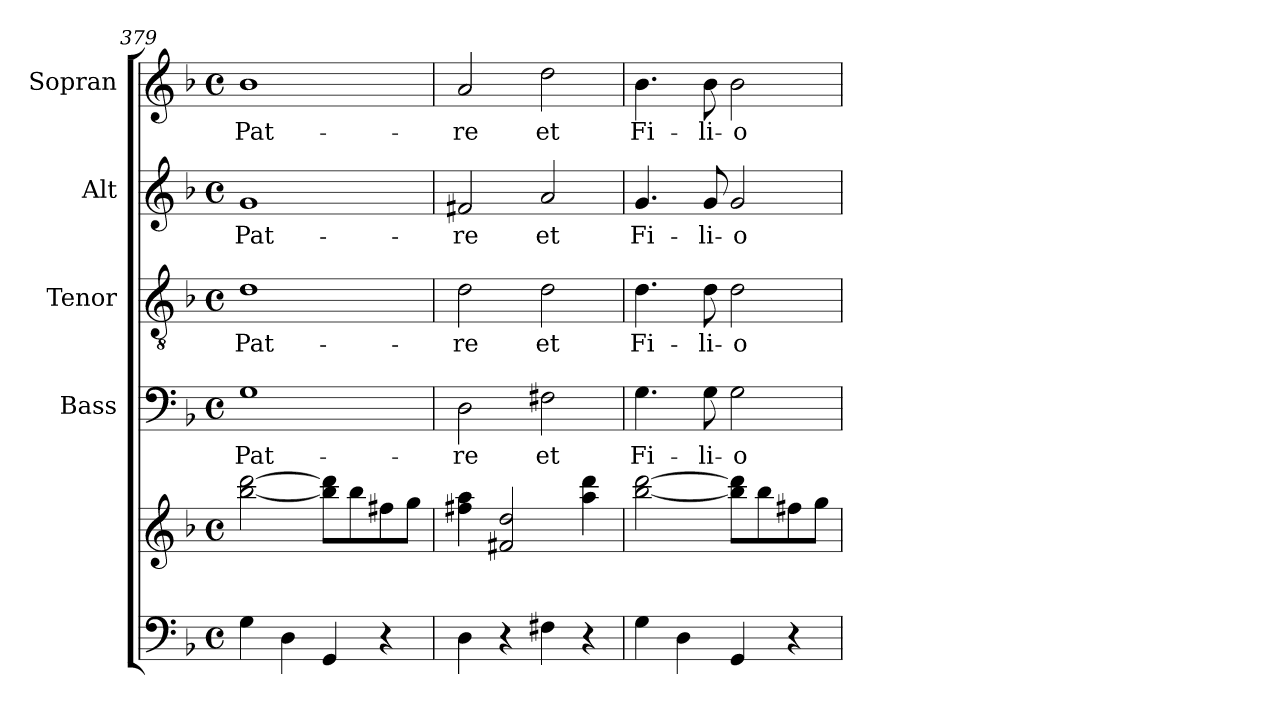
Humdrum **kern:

**kern	**kern	**kern	**text	**kern	**text	**kern	**text	**kern	**text
*part5	*part5	*part4	*part4	*part3	*part3	*part2	*part2	*part1	*part1
*staff6	*staff5	*staff4	*staff4	*staff3	*staff3	*staff2	*staff2	*staff1	*staff1
*	*	*I"Bass	*	*I"Tenor	*	*I"Alt	*	*I"Sopran	*
*	*	*I'B.	*	*I'T.	*	*I'A.	*	*I'S.	*
*clefF4	*clefG2	*clefF4	*	*clefGv2	*	*clefG2	*	*clefG2	*
*k[b-]	*k[b-]	*k[b-]	*	*k[b-]	*	*k[b-]	*	*k[b-]	*
*F:	*F:	*F:	*	*F:	*	*F:	*	*F:	*
*M4/4	*M4/4	*M4/4	*	*M4/4	*	*M4/4	*	*M4/4	*
*met(c)	*met(c)	*met(c)	*	*met(c)	*	*met(c)	*	*met(c)	*
=379	=379	=379	=379	=379	=379	=379	=379	=379	=379
!	!	!	!LO:LY:b	!	!LO:LY:b	!	!LO:LY:b	!	!LO:LY:b
4G\	[2bb-\ [2ddd\	1G	Pat-	1d	Pat-	1g	Pat-	1b-	Pat-
4D\	.	.	.	.	.	.	.	.	.
4GG/	8bb-\] 8ddd\]L	.	.	.	.	.	.	.	.
.	8bb-\	.	.	.	.	.	.	.	.
4r	8ff#X\	.	.	.	.	.	.	.	.
.	8gg\J	.	.	.	.	.	.	.	.
=380	=380	=380	=380	=380	=380	=380	=380	=380	=380
!	!	!	!LO:LY:b	!	!LO:LY:b	!	!LO:LY:b	!	!LO:LY:b
4D\	4ff#X\ 4aa\	2D\	-re	2d\	-re	2f#X/	-re	2a/	-re
4r	2f#X/ 2dd/	.	.	.	.	.	.	.	.
!	!	!	!LO:LY:b	!	!LO:LY:b	!	!LO:LY:b	!	!LO:LY:b
4F#X\	.	2F#X\	et	2d\	et	2a/	et	2dd\	et
4r	4aa\ 4ddd\	.	.	.	.	.	.	.	.
=381	=381	=381	=381	=381	=381	=381	=381	=381	=381
!	!	!	!LO:LY:b	!	!LO:LY:b	!	!LO:LY:b	!	!LO:LY:b
4G\	[2bb-\ [2ddd\	4.G\	Fi-	4.d\	Fi-	4.g/	Fi-	4.b-\	Fi-
4D\	.	.	.	.	.	.	.	.	.
!	!	!	!LO:LY:b	!	!LO:LY:b	!	!LO:LY:b	!	!LO:LY:b
.	.	8G\	-li-	8d\	-li-	8g/	-li-	8b-\	-li-
!	!	!	!LO:LY:b	!	!LO:LY:b	!	!LO:LY:b	!	!LO:LY:b
4GG/	8bb-\] 8ddd\]L	2G\	-o	2d\	-o	2g/	-o	2b-\	-o
.	8bb-\	.	.	.	.	.	.	.	.
4r	8ff#X\	.	.	.	.	.	.	.	.
.	8gg\J	.	.	.	.	.	.	.	.
=	=	=	=	=	=	=	=	=	=
*-	*-	*-	*-	*-	*-	*-	*-	*-	*-
